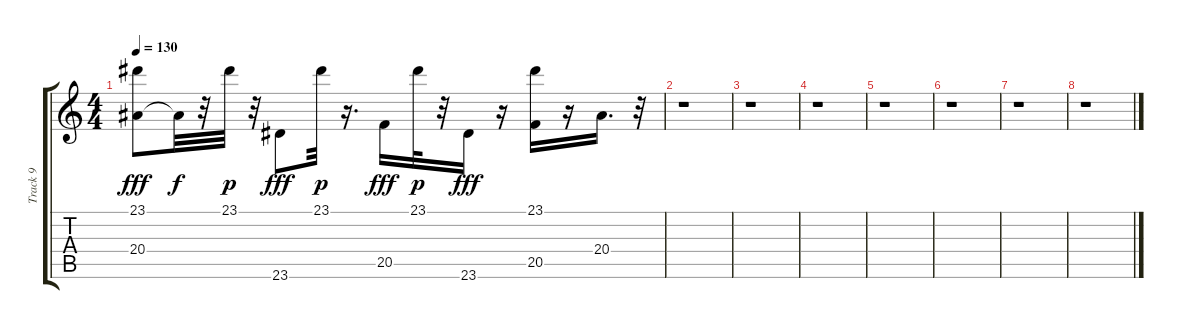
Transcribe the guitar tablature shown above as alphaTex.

\track ("Track 9" "Track 9") {instrument pad3polysynth}
\staff {score tabs}
\tuning (E4 B3 G3 D3 A2 E2) {hide}
\ts (4 4)
\tempo 130
\clef g2
\ks c
(23.1 20.4).8{dy fff} 20.4{t}.32{dy f} r.32 23.1.32{dy p} r.32 23.6.8{dy fff} 23.1.32{dy p} r.16{d} 20.5.16{dy fff} 23.1.32{dy p} r.32 23.6.16{dy fff} r.16 (23.1 20.5).16 r.16 20.4.16{d} r.32 |
r.1 |
r.1 |
r.1 |
r.1 |
r.1 |
r.1 |
r.1
